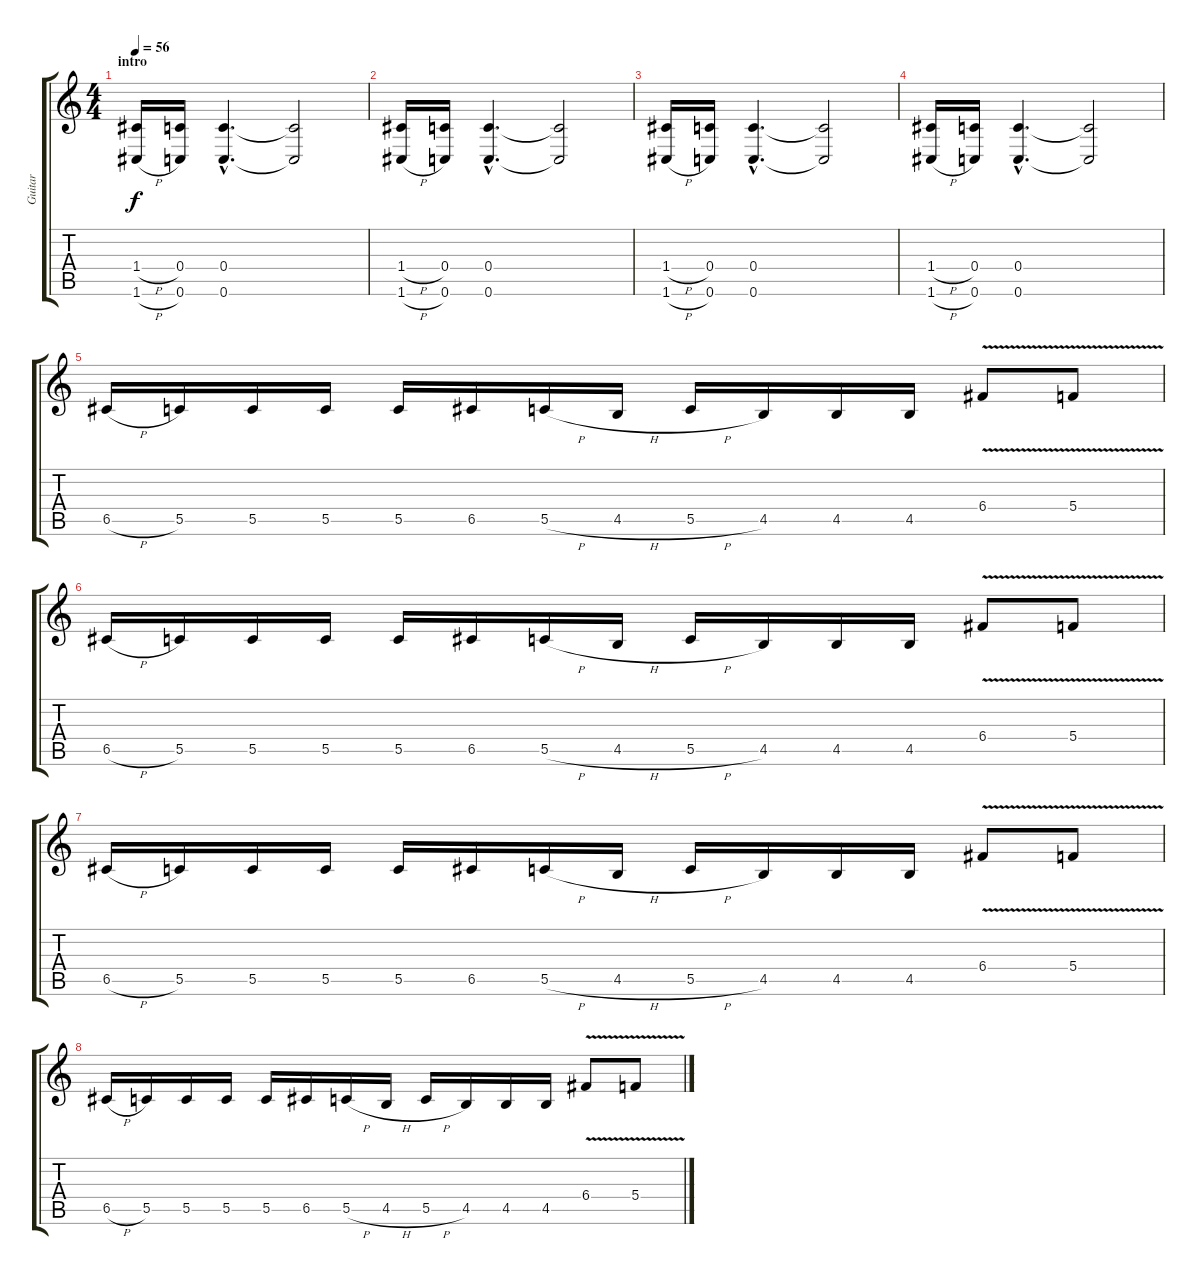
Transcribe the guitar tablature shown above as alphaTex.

\track ("Guitar" "Guitar") {instrument overdrivenguitar}
\staff {score tabs}
\tuning (D4 A3 F3 C3 G2 C2) {hide}
\ts (4 4)
\section ("" "intro")
\tempo 56
\clef g2
\ks c
(1.4{h} 1.6{h}).16{dy f instrument overdrivenguitar} (0.4 0.6).16 (0.4{hac} 0.6{hac}).4{d} (0.4{t} 0.6{t}).2 |
(1.4{h} 1.6{h}).16 (0.4 0.6).16 (0.4{hac} 0.6{hac}).4{d} (0.4{t} 0.6{t}).2 |
(1.4{h} 1.6{h}).16 (0.4 0.6).16 (0.4{hac} 0.6{hac}).4{d} (0.4{t} 0.6{t}).2 |
(1.4{h} 1.6{h}).16 (0.4 0.6).16 (0.4{hac} 0.6{hac}).4{d} (0.4{t} 0.6{t}).2 |
6.5{h}.16 5.5.16 5.5.16 5.5.16 5.5.16 6.5.16 5.5{h}.16 4.5{h}.16 5.5{h}.16 4.5.16 4.5.16 4.5.16 6.4{v}.8 5.4{v}.8 |
6.5{h}.16 5.5.16 5.5.16 5.5.16 5.5.16 6.5.16 5.5{h}.16 4.5{h}.16 5.5{h}.16 4.5.16 4.5.16 4.5.16 6.4{v}.8 5.4{v}.8 |
6.5{h}.16 5.5.16 5.5.16 5.5.16 5.5.16 6.5.16 5.5{h}.16 4.5{h}.16 5.5{h}.16 4.5.16 4.5.16 4.5.16 6.4{v}.8 5.4{v}.8 |
6.5{h}.16 5.5.16 5.5.16 5.5.16 5.5.16 6.5.16 5.5{h}.16 4.5{h}.16 5.5{h}.16 4.5.16 4.5.16 4.5.16 6.4{v}.8 5.4{v}.8
